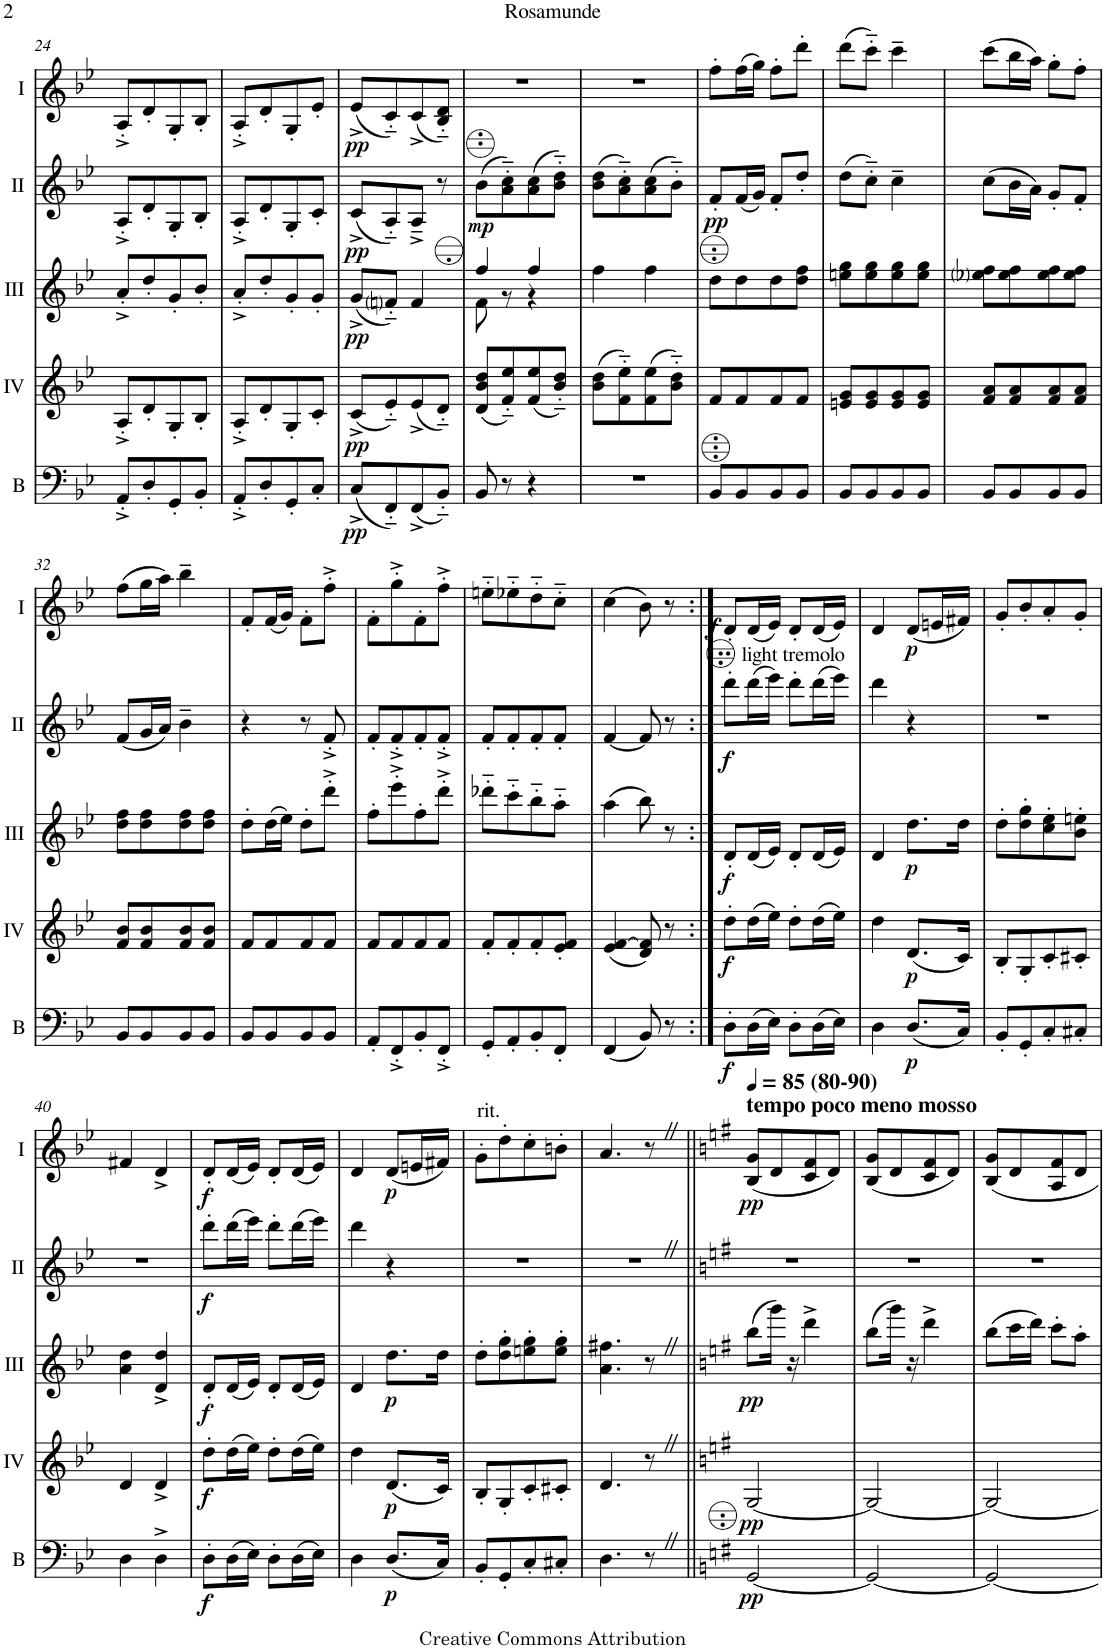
**kern	**dynam	**kern	**dynam	**kern	**dynam	**kern	**dynam	**kern	**dynam
*part5	*part5	*part4	*part4	*part3	*part3	*part2	*part2	*part1	*part1
*staff5	*staff5	*staff4	*staff4	*staff3	*staff3	*staff2	*staff2	*staff1	*staff1
*I"Bass	*	*I"Acc. 4	*	*I"Acc. 3	*	*I"Acc. 2	*	*I"Acc. 1	*
*I'B	*	*	*	*	*	*	*	*	*
!!LO:PB:g=z
*clefF4	*	*clefG2	*	*clefG2	*	*clefG2	*	*clefG2	*
*Trd7c12	*	*Trd7c12	*	*Trd7c12	*	*	*	*	*
*k[b-e-]	*	*k[b-e-]	*	*k[b-e-]	*	*k[b-e-]	*	*k[b-e-]	*
*M2/4	*	*M2/4	*	*M2/4	*	*M2/4	*	*M2/4	*
=24	=24	=24	=24	=24	=24	=24	=24	=24	=24
8AA'^/L	.	8A'^/L	.	8a'^/L	.	8A'^/L	.	8A'^/L	.
8D'/	.	8d'/	.	8dd'/	.	8d'/	.	8d'/	.
8GG'/	.	8G'/	.	8g'/	.	8G'/	.	8G'/	.
8BB-'/J	.	8B-'/J	.	8b-'/J	.	8B-'/J	.	8B-'/J	.
=25	=25	=25	=25	=25	=25	=25	=25	=25	=25
8AA'^/L	.	8A'^/L	.	8a'^/L	.	8A'^/L	.	8A'^/L	.
8D'/	.	8d'/	.	8dd'/	.	8d'/	.	8d'/	.
8GG'/	.	8G'/	.	8g'/	.	8G'/	.	8G'/	.
8C'/J	.	8c'/J	.	8g'/J	.	8c'/J	.	8e-'/J	.
=26	=26	=26	=26	=26	=26	=26	=26	=26	=26
!	!LO:DY:b	!	!LO:DY:b	!	!LO:DY:b	!	!LO:DY:b	!	!LO:DY:b
(8C^/L	pp	(8c^/L	pp	(8g^/L	pp	(8c^/L	pp	(8e-^/L	pp
8FF'~/)	.	8e-'~/)	.	8fni'~/J)	.	8A'~/)	.	8c'~/)	.
(8FF^/	.	(8e-^/	.	4f/	.	8A~^/J	.	(8c^/	.
8BB-'~/J)	.	8d'~/J)	.	.	.	8r	.	8B-/'~ 8d/'~J)	.
=27	=27	=27	=27	=27	=27	=27	=27	=27	=27
*	*	*	*	*^	*	*	*	*	*
!	!	!	!	!	!	!	!	!LO:DY:b	!	!
8BB-/	.	(8d/ 8b-/ 8dd/L	.	4ff/	8f\	.	(8b-\L	mp	2r	.
8r	.	8f/'~ 8ee-/'~)	.	.	8r	.	8a\'~ 8cc\'~)	.	.	.
4r	.	(8f/ 8ee-/	.	4ff/	4r	.	(8a\ 8cc\	.	.	.
.	.	8b-/'~ 8dd/'~J)	.	.	.	.	8b-\'~ 8dd\'~J)	.	.	.
*	*	*	*	*v	*v	*	*	*	*	*
=28	=28	=28	=28	=28	=28	=28	=28	=28	=28
2r	.	(8b-\ 8dd\L	.	4ff\	.	(8b-\ 8dd\L	.	2r	.
.	.	8f\'~ 8ee-\'~)	.	.	.	8a\'~ 8cc\'~)	.	.	.
.	.	(8f\ 8ee-\	.	4ff\	.	(8a\ 8cc\	.	.	.
.	.	8b-\'~ 8dd\'~J)	.	.	.	8b-'~\J)	.	.	.
=29	=29	=29	=29	=29	=29	=29	=29	=29	=29
!	!	!	!	!	!	!	!LO:DY:b	!	!
8BB-/L	.	8f/L	.	8dd\L	.	8f'/L	pp	8ff'\L	.
8BB-/	.	8f/	.	8dd\	.	(16f/L	.	(16ff\L	.
.	.	.	.	.	.	16g/JJ)	.	16gg\JJ)	.
8BB-/	.	8f/	.	8dd\	.	8f'/L	.	8ff'\L	.
8BB-/J	.	8f/J	.	8dd\ 8ff\J	.	8dd'/J	.	8ddd'\J	.
=30	=30	=30	=30	=30	=30	=30	=30	=30	=30
8BB-/L	.	8en/ 8g/L	.	8een\ 8gg\L	.	(8dd\L	.	(8ddd\L	.
8BB-/	.	8e/ 8g/	.	8ee\ 8gg\	.	8cc'~\J)	.	8ccc'~\J)	.
8BB-/	.	8e/ 8g/	.	8ee\ 8gg\	.	4cc~\	.	4ccc~\	.
8BB-/J	.	8e/ 8g/J	.	8ee\ 8gg\J	.	.	.	.	.
=31	=31	=31	=31	=31	=31	=31	=31	=31	=31
8BB-/L	.	8f/ 8a/L	.	8ee-i\ 8ff\L	.	(8cc\L	.	(8ccc\L	.
8BB-/	.	8f/ 8a/	.	8ee-\ 8ff\	.	16b-\L	.	16bb-\L	.
.	.	.	.	.	.	16a\JJ)	.	16aa\JJ)	.
8BB-/	.	8f/ 8a/	.	8ee-\ 8ff\	.	8g'/L	.	8gg'\L	.
8BB-/J	.	8f/ 8a/J	.	8ee-\ 8ff\J	.	8f'/J	.	8ff'\J	.
!!LO:LB:g=z
=32	=32	=32	=32	=32	=32	=32	=32	=32	=32
8BB-/L	.	8f/ 8b-/L	.	8dd\ 8ff\L	.	(8f/L	.	(8ff\L	.
8BB-/	.	8f/ 8b-/	.	8dd\ 8ff\	.	16g/L	.	16gg\L	.
.	.	.	.	.	.	16a/JJ)	.	16aa\JJ)	.
8BB-/	.	8f/ 8b-/	.	8dd\ 8ff\	.	4b-~\	.	4bb-~\	.
8BB-/J	.	8f/ 8b-/J	.	8dd\ 8ff\J	.	.	.	.	.
=33	=33	=33	=33	=33	=33	=33	=33	=33	=33
8BB-/L	.	8f/L	.	8dd'\L	.	4r	.	8f'/L	.
8BB-/	.	8f/	.	(16dd\L	.	.	.	(16f/L	.
.	.	.	.	16ee-\JJ)	.	.	.	16g/JJ)	.
8BB-/	.	8f/	.	8dd'\L	.	8r	.	8f'\L	.
8BB-/J	.	8f/J	.	8ddd'^\J	.	8f'^/	.	8ff'^\J	.
=34	=34	=34	=34	=34	=34	=34	=34	=34	=34
8AA'/L	.	8f/L	.	8ff'\L	.	8f'/L	.	8f'\L	.
8FF'^/	.	8f/	.	8eee-'^\	.	8f'^/	.	8gg'^\	.
8BB-'/	.	8f/	.	8ff'\	.	8f'/	.	8f'\	.
8FF'^/J	.	8f/J	.	8ddd'^\J	.	8f'^/J	.	8ff'^\J	.
=35	=35	=35	=35	=35	=35	=35	=35	=35	=35
8GG'/L	.	8f'/L	.	8ddd-X'~\L	.	8f'/L	.	8een'~\L	.
8AA'/	.	8f'/	.	8ccc'~\	.	8f'/	.	8ee-X'~\	.
8BB-'/	.	8f'/	.	8bb-'~\	.	8f'/	.	8dd'~\	.
8FF'/J	.	8e-/' 8f/'J	.	8aa'~\J	.	8f'/J	.	8cc'~\J	.
=36	=36	=36	=36	=36	=36	=36	=36	=36	=36
(4FF/	.	(<4e-/ [4f/	.	(4aa\	.	[4f/	.	(4cc\	.
8BB-/)	.	8d/ 8f/])	.	8bb-\)	.	8f/]	.	8b-\)	.
8r	.	8r	.	8r	.	8r	.	8r	.
=37:|!	=37:|!	=37:|!	=37:|!	=37:|!	=37:|!	=37:|!	=37:|!	=37:|!	=37:|!
!	!	!	!	!	!	!LO:TX:a:t=light tremolo	!	!	!
!	!LO:DY:b	!	!LO:DY:b	!	!LO:DY:b	!	!LO:DY:b	!	!LO:DY:b
8D'\L	f	8dd'\L	f	8d'/L	f	8ddd'\L	f	8d'/L	f
(16D\L	.	(16dd\L	.	(16d/L	.	(16ddd\L	.	(16d/L	.
16E-\JJ)	.	16ee-\JJ)	.	16e-/JJ)	.	16eee-\JJ)	.	16e-/JJ)	.
8D'\L	.	8dd'\L	.	8d'/L	.	8ddd'\L	.	8d'/L	.
(16D\L	.	(16dd\L	.	(16d/L	.	(16ddd\L	.	(16d/L	.
16E-\JJ)	.	16ee-\JJ)	.	16e-/JJ)	.	16eee-\JJ)	.	16e-/JJ)	.
=38	=38	=38	=38	=38	=38	=38	=38	=38	=38
4D\	.	4dd\	.	4d/	.	4ddd\	.	4d/	.
!	!LO:DY:b	!	!LO:DY:b	!	!LO:DY:b	!	!	!	!LO:DY:b
(8.D/L	p	(8.d/L	p	8.dd\L	p	4r	.	(8d/L	p
.	.	.	.	.	.	.	.	16en/L	.
16C/Jk)	.	16c/Jk)	.	16dd\Jk	.	.	.	16f#X/JJ)	.
=39	=39	=39	=39	=39	=39	=39	=39	=39	=39
8BB-'/L	.	8B-'/L	.	8dd'\L	.	2r	.	8g'/L	.
8GG'/	.	8G'/	.	8dd\' 8gg\'	.	.	.	8b-'/	.
8C'/	.	8c'/	.	8cc\' 8ee-\'	.	.	.	8a'/	.
8C#X'/J	.	8c#X'/J	.	8b-\' 8een\'J	.	.	.	8g'/J	.
!!LO:LB:g=z
=40	=40	=40	=40	=40	=40	=40	=40	=40	=40
4D\	.	4d/	.	4a\ 4dd\	.	2r	.	4f#X/	.
4D^\	.	4d^/	.	4d/^ 4dd/^	.	.	.	4d^/	.
=41	=41	=41	=41	=41	=41	=41	=41	=41	=41
!	!LO:DY:b	!	!LO:DY:b	!	!LO:DY:b	!	!LO:DY:b	!	!LO:DY:b
8D'\L	f	8dd'\L	f	8d'/L	f	8ddd'\L	f	8d'/L	f
(16D\L	.	(16dd\L	.	(16d/L	.	(16ddd\L	.	(16d/L	.
16E-\JJ)	.	16ee-\JJ)	.	16e-/JJ)	.	16eee-\JJ)	.	16e-/JJ)	.
8D'\L	.	8dd'\L	.	8d'/L	.	8ddd'\L	.	8d'/L	.
(16D\L	.	(16dd\L	.	(16d/L	.	(16ddd\L	.	(16d/L	.
16E-\JJ)	.	16ee-\JJ)	.	16e-/JJ)	.	16eee-\JJ)	.	16e-/JJ)	.
=42	=42	=42	=42	=42	=42	=42	=42	=42	=42
4D\	.	4dd\	.	4d/	.	4ddd\	.	4d/	.
!	!LO:DY:b	!	!LO:DY:b	!	!LO:DY:b	!	!	!	!LO:DY:b
(8.D/L	p	(8.d/L	p	8.dd\L	p	4r	.	(8d/L	p
.	.	.	.	.	.	.	.	16en/L	.
16C/Jk)	.	16c/Jk)	.	16dd\Jk	.	.	.	16f#X/JJ)	.
=43	=43	=43	=43	=43	=43	=43	=43	=43	=43
!	!	!	!	!	!	!	!	!LO:TX:a:t=rit.	!
8BB-'/L	.	8B-'/L	.	8dd'\L	.	2r	.	8g'\L	.
8GG'/	.	8G'/	.	8dd\' 8gg\'	.	.	.	8dd'\	.
8C'/	.	8c'/	.	8een\' 8gg\'	.	.	.	8cc'\	.
8C#X'/J	.	8c#X'/J	.	8ee\' 8gg\'J	.	.	.	8bn'\J	.
=44	=44	=44	=44	=44	=44	=44	=44	=44	=44
4.D\	.	4.d/	.	4.a\ 4.ff#X\	.	2r	.	4.a/	.
8r	.	8r	.	8r	.	.	.	8r	.
=45||	=45||	=45||	=45||	=45||	=45||	=45||	=45||	=45||	=45||
*k[f#]	*	*k[f#]	*	*k[f#]	*	*k[f#]	*	*k[f#]	*
*	*	*	*	*	*	*	*	*MM85	*
!	!	!	!	!	!	!	!	!LO:TX:a:B:t=tempo poco meno mosso	!
!	!	!	!	!	!	!	!	!LO:TX:a:B:t=(80-90)	!
!	!LO:DY:b	!	!LO:DY:b	!	!LO:DY:b	!	!	!	!LO:DY:b
[2GG/	pp	[2G/	pp	(8bb\L	pp	2r	.	(8B/ 8g/L	pp
.	.	.	.	16ggg\Jk)	.	.	.	8d/	.
.	.	.	.	16r	.	.	.	.	.
.	.	.	.	4ddd^\	.	.	.	8c/ 8f#/	.
.	.	.	.	.	.	.	.	8d/J)	.
=46	=46	=46	=46	=46	=46	=46	=46	=46	=46
2GG/_	.	2G/_	.	(8bb\L	.	2r	.	(8B/ 8g/L	.
.	.	.	.	16ggg\Jk)	.	.	.	8d/	.
.	.	.	.	16r	.	.	.	.	.
.	.	.	.	4ddd^\	.	.	.	8c/ 8f#/	.
.	.	.	.	.	.	.	.	8d/J)	.
=47	=47	=47	=47	=47	=47	=47	=47	=47	=47
2GG/_	.	2G/_	.	(8bb\L	.	2r	.	8B/ 8g/L	.
.	.	.	.	16ccc\L	.	.	.	8d/	.
.	.	.	.	16ddd\JJ)	.	.	.	.	.
.	.	.	.	8ccc'\L	.	.	.	8A/ 8f#/	.
.	.	.	.	8aa'\J	.	.	.	8d/J	.
=	=	=	=	=	=	=	=	=	=
*-	*-	*-	*-	*-	*-	*-	*-	*-	*-
